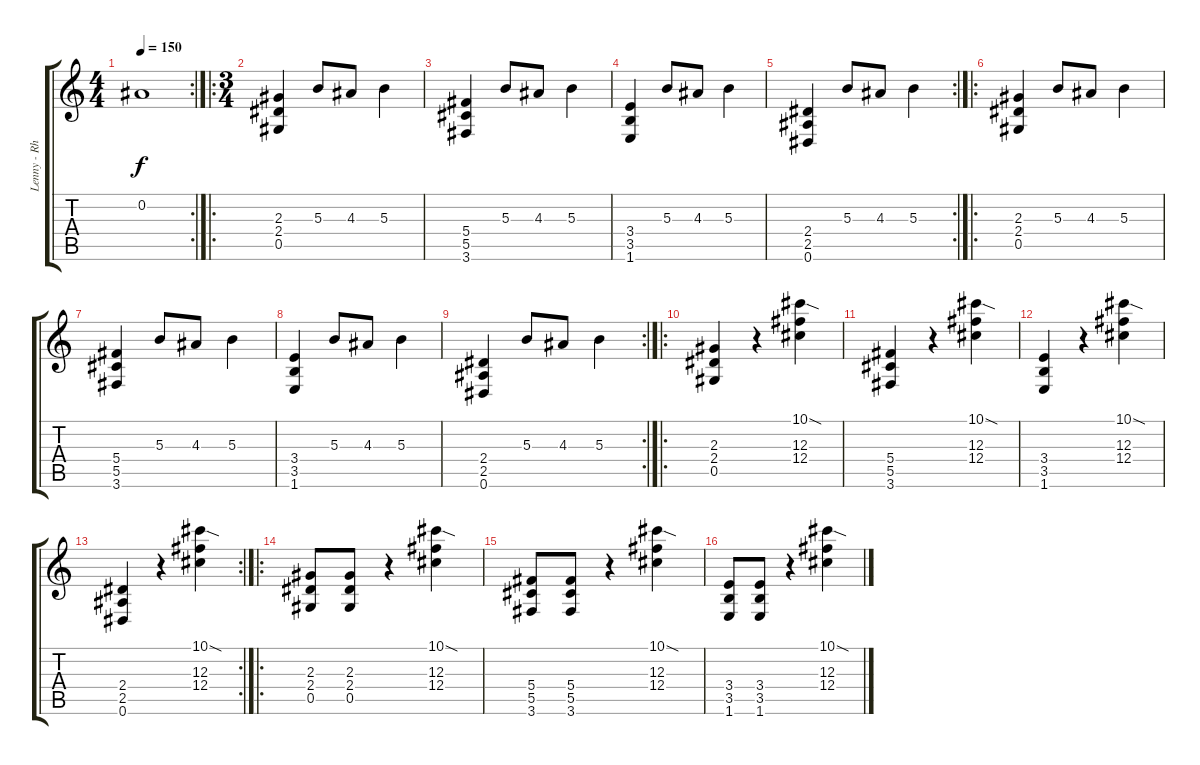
\track ("Lenny - Rhytm/Lead" "Lenny - Rh") {instrument distortionguitar}
\staff {score tabs}
\tuning (Eb4 Bb3 Gb3 Db3 Ab2 Eb2) {hide}
\rc 2
\ts (4 4)
\tempo 150
\clef g2
\ks c
0.2{t}.1{dy f} |
\ro
\ts (3 4)
(2.3 2.4 0.5).4 5.3.8 4.3.8 5.3.4 |
(5.4 5.5 3.6).4 5.3.8 4.3.8 5.3.4 |
(3.4 3.5 1.6).4 5.3.8 4.3.8 5.3.4 |
\rc 2
(2.4 2.5 0.6).4 5.3.8 4.3.8 5.3.4 |
\ro
(2.3 2.4 0.5).4 5.3.8 4.3.8 5.3.4 |
(5.4 5.5 3.6).4 5.3.8 4.3.8 5.3.4 |
(3.4 3.5 1.6).4 5.3.8 4.3.8 5.3.4 |
\rc 2
(2.4 2.5 0.6).4 5.3.8 4.3.8 5.3.4 |
\ro
(2.3 2.4 0.5).4 r.4 (10.1{sod} 12.3 12.4).4 |
(5.4 5.5 3.6).4 r.4 (10.1{sod} 12.3 12.4).4 |
(3.4 3.5 1.6).4 r.4 (10.1{sod} 12.3 12.4).4 |
\rc 2
(2.4 2.5 0.6).4 r.4 (10.1{sod} 12.3 12.4).4 |
\ro
(2.3 2.4 0.5).8 (2.3 2.4 0.5).8 r.4 (10.1{sod} 12.3 12.4).4 |
(5.4 5.5 3.6).8 (5.4 5.5 3.6).8 r.4 (10.1{sod} 12.3 12.4).4 |
(3.4 3.5 1.6).8 (3.4 3.5 1.6).8 r.4 (10.1{sod} 12.3 12.4).4
